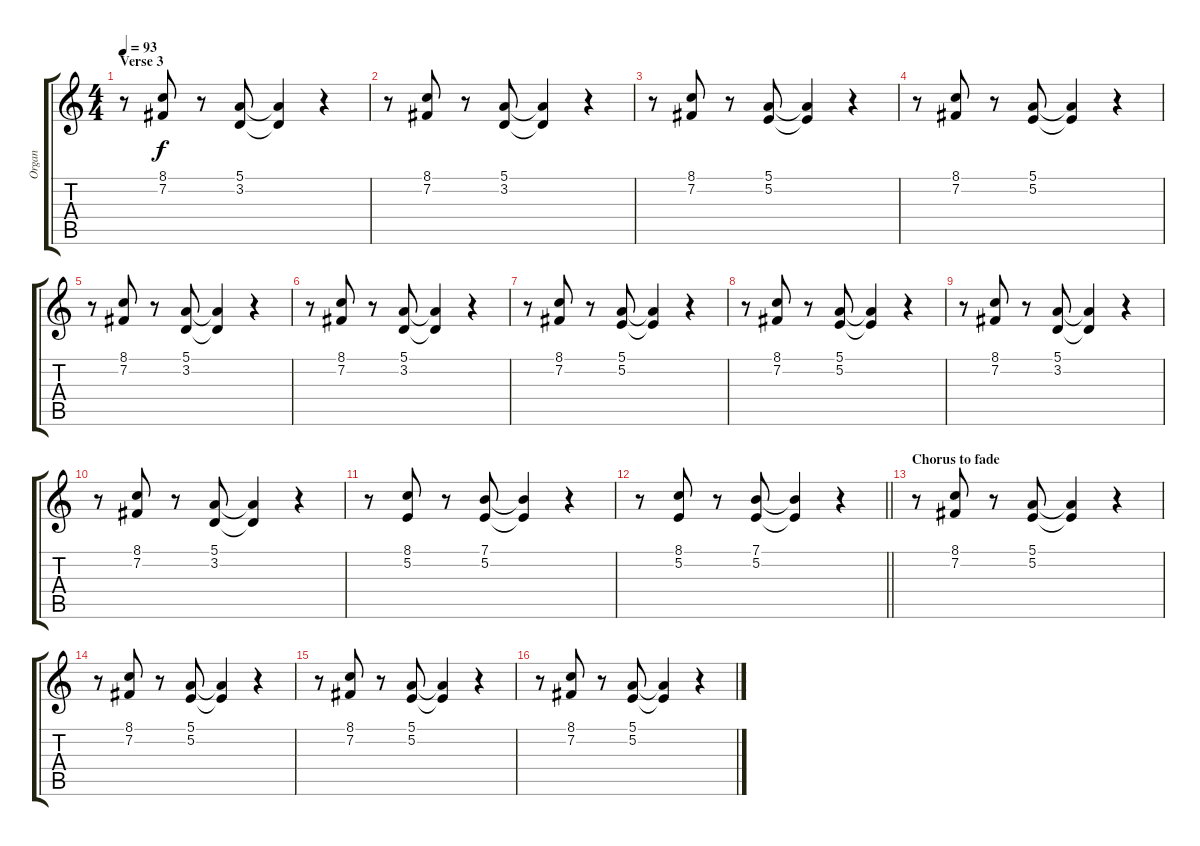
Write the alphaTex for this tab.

\track ("Organ" "Organ") {instrument drawbarorgan}
\staff {score tabs}
\tuning (E4 B3 G3 D3 A2 E2) {hide}
\ts (4 4)
\section ("" "Verse 3")
\tempo 93
\clef g2
\ks c
r.8{dy f} (8.1 7.2).8 r.8 (5.1 3.2).8 (5.1{t} 3.2{t}).4 r.4 |
r.8 (8.1 7.2).8 r.8 (5.1 3.2).8 (5.1{t} 3.2{t}).4 r.4 |
r.8 (8.1 7.2).8 r.8 (5.1 5.2).8 (5.1{t} 5.2{t}).4 r.4 |
r.8 (8.1 7.2).8 r.8 (5.1 5.2).8 (5.1{t} 5.2{t}).4 r.4 |
r.8 (8.1 7.2).8 r.8 (5.1 3.2).8 (5.1{t} 3.2{t}).4 r.4 |
r.8 (8.1 7.2).8 r.8 (5.1 3.2).8 (5.1{t} 3.2{t}).4 r.4 |
r.8 (8.1 7.2).8 r.8 (5.1 5.2).8 (5.1{t} 5.2{t}).4 r.4 |
r.8 (8.1 7.2).8 r.8 (5.1 5.2).8 (5.1{t} 5.2{t}).4 r.4 |
r.8 (8.1 7.2).8 r.8 (5.1 3.2).8 (5.1{t} 3.2{t}).4 r.4 |
r.8 (8.1 7.2).8 r.8 (5.1 3.2).8 (5.1{t} 3.2{t}).4 r.4 |
r.8 (8.1 5.2).8 r.8 (7.1 5.2).8 (7.1{t} 5.2{t}).4 r.4 |
\barLineRight lightlight
r.8 (8.1 5.2).8 r.8 (7.1 5.2).8 (7.1{t} 5.2{t}).4 r.4 |
\section ("" "Chorus to fade")
r.8 (8.1 7.2).8 r.8 (5.1 5.2).8 (5.1{t} 5.2{t}).4 r.4 |
r.8 (8.1 7.2).8 r.8 (5.1 5.2).8 (5.1{t} 5.2{t}).4 r.4 |
r.8 (8.1 7.2).8 r.8 (5.1 5.2).8 (5.1{t} 5.2{t}).4 r.4 |
r.8 (8.1 7.2).8 r.8 (5.1 5.2).8 (5.1{t} 5.2{t}).4 r.4
